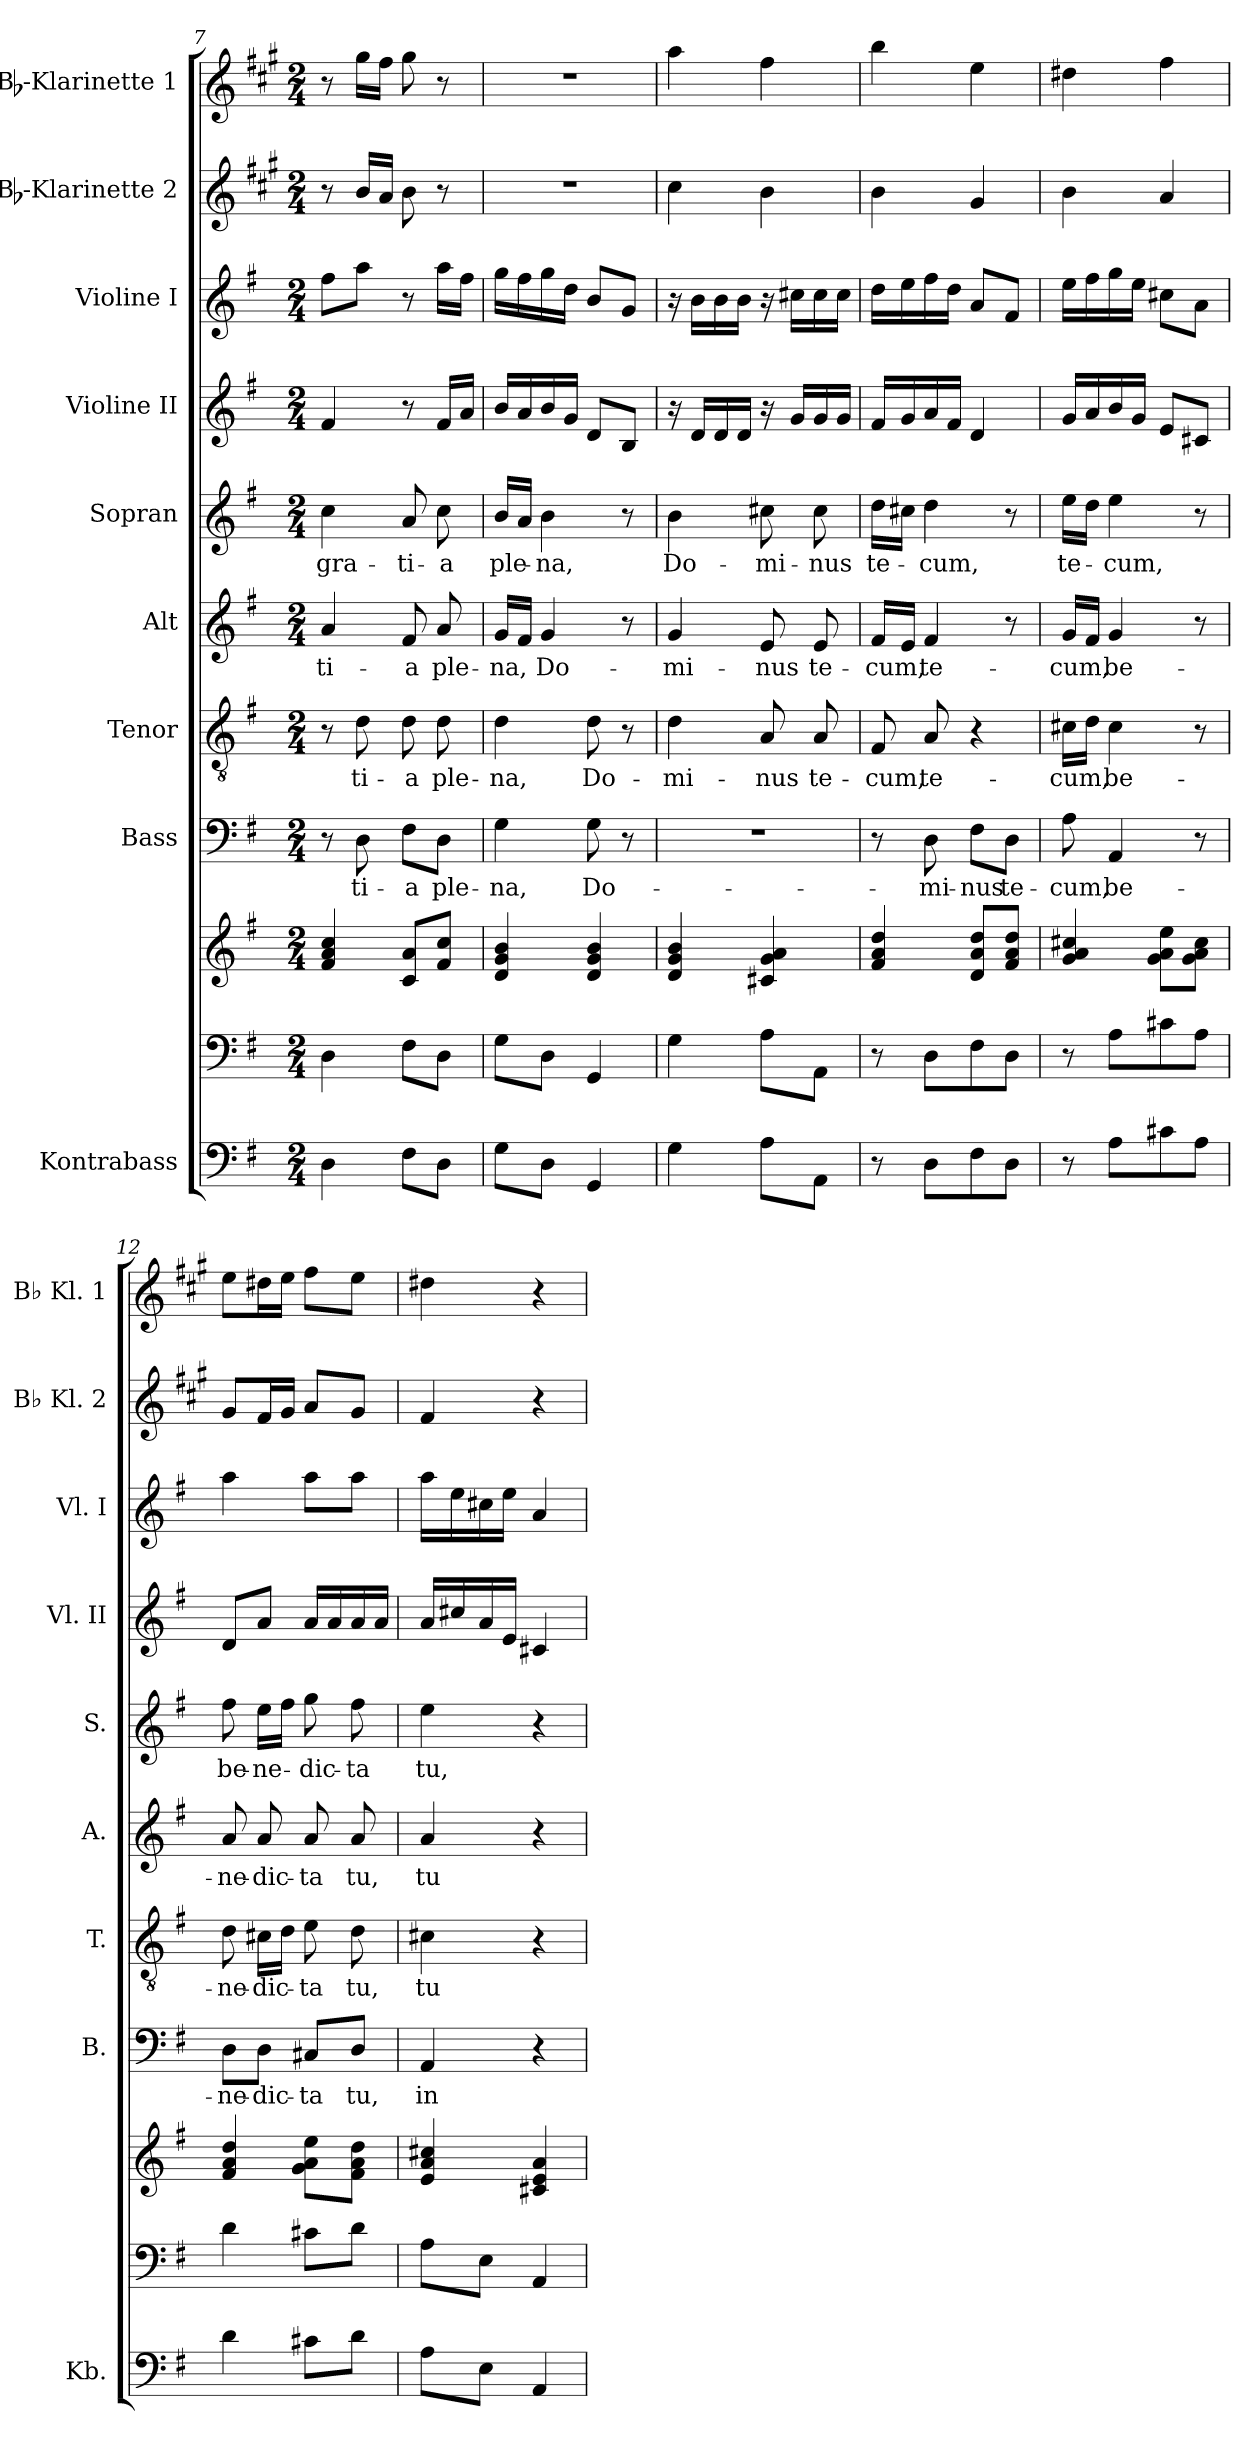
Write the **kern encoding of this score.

**kern	**kern	**kern	**kern	**text	**kern	**text	**kern	**text	**kern	**text	**kern	**kern	**kern	**kern
*part10	*part9	*part9	*part8	*part8	*part7	*part7	*part6	*part6	*part5	*part5	*part4	*part3	*part2	*part1
*staff11	*staff10	*staff9	*staff8	*staff8	*staff7	*staff7	*staff6	*staff6	*staff5	*staff5	*staff4	*staff3	*staff2	*staff1
*I"Kontrabass	*	*	*I"Bass	*	*I"Tenor	*	*I"Alt	*	*I"Sopran	*	*I"Violine II	*I"Violine I	*I"Bb-Klarinette 2	*I"Bb-Klarinette 1
*I'Kb.	*	*	*I'B.	*	*I'T.	*	*I'A.	*	*I'S.	*	*I'Vl. II	*I'Vl. I	*I'Bb Kl. 2	*I'Bb Kl. 1
*clefF4	*clefF4	*clefG2	*clefF4	*	*clefGv2	*	*clefG2	*	*clefG2	*	*clefG2	*clefG2	*clefG2	*clefG2
*ITrd7c12	*	*	*	*	*	*	*	*	*	*	*	*	*ITrd1c2	*ITrd1c2
*k[f#]	*k[f#]	*k[f#]	*k[f#]	*	*k[f#]	*	*k[f#]	*	*k[f#]	*	*k[f#]	*k[f#]	*k[f#]	*k[f#]
*G:	*G:	*G:	*G:	*	*G:	*	*G:	*	*G:	*	*G:	*G:	*G:	*G:
*M2/4	*M2/4	*M2/4	*M2/4	*	*M2/4	*	*M2/4	*	*M2/4	*	*M2/4	*M2/4	*M2/4	*M2/4
=7	=7	=7	=7	=7	=7	=7	=7	=7	=7	=7	=7	=7	=7	=7
!	!	!	!	!	!	!	!	!LO:LY:b	!	!LO:LY:b	!	!	!	!
4DD\	4D\	4f#/ 4a/ 4cc/	8r	.	8r	.	4a/	-ti-	4cc\	gra-	4f#/	8ff#\L	8r	8r
!	!	!	!	!LO:LY:b	!	!LO:LY:b	!	!	!	!	!	!	!	!
.	.	.	8D\	ti-	8d\	ti-	.	.	.	.	.	8aa\J	16a/LL	16ff#\LL
.	.	.	.	.	.	.	.	.	.	.	.	.	16g/JJ	16ee\JJ
!	!	!	!	!LO:LY:b	!	!LO:LY:b	!	!LO:LY:b	!	!LO:LY:b	!	!	!	!
8FF#\L	8F#\L	8c/ 8a/L	8F#\L	-a	8d\	-a	8f#/	-a	8a/	-ti-	8r	8r	8a\	8ff#\
!	!	!	!	!LO:LY:b	!	!LO:LY:b	!	!LO:LY:b	!	!LO:LY:b	!	!	!	!
8DD\J	8D\J	8f#/ 8cc/J	8D\J	ple-	8d\	ple-	8a/	ple-	8cc\	-a	16f#/LL	16aa\LL	8r	8r
.	.	.	.	.	.	.	.	.	.	.	16a/JJ	16ff#\JJ	.	.
=8	=8	=8	=8	=8	=8	=8	=8	=8	=8	=8	=8	=8	=8	=8
!	!	!	!	!LO:LY:b	!	!LO:LY:b	!	!LO:LY:b	!	!LO:LY:b	!	!	!	!
8GG\L	8G\L	4d/ 4g/ 4b/	4G\	-na,	4d\	-na,	16g/LL	-na,	16b/LL	ple-	16b/LL	16gg\LL	2r	2r
.	.	.	.	.	.	.	16f#/JJ	.	16a/JJ	.	16a/	16ff#\	.	.
!	!	!	!	!	!	!	!	!LO:LY:b	!	!LO:LY:b	!	!	!	!
8DD\J	8D\J	.	.	.	.	.	4g/	Do-	4b\	-na,	16b/	16gg\	.	.
.	.	.	.	.	.	.	.	.	.	.	16g/JJ	16dd\JJ	.	.
!	!	!	!	!LO:LY:b	!	!LO:LY:b	!	!	!	!	!	!	!	!
4GGG/	4GG/	4d/ 4g/ 4b/	8G\	Do-	8d\	Do-	.	.	.	.	8d/L	8b/L	.	.
.	.	.	8r	.	8r	.	8r	.	8r	.	8B/J	8g/J	.	.
=9	=9	=9	=9	=9	=9	=9	=9	=9	=9	=9	=9	=9	=9	=9
!	!	!	!	!	!	!LO:LY:b	!	!LO:LY:b	!	!LO:LY:b	!	!	!	!
4GG\	4G\	4d/ 4g/ 4b/	2r	.	4d\	-mi-	4g/	-mi-	4b\	Do-	16r	16r	4b\	4gg\
.	.	.	.	.	.	.	.	.	.	.	16d/LL	16b\LL	.	.
.	.	.	.	.	.	.	.	.	.	.	16d/	16b\	.	.
.	.	.	.	.	.	.	.	.	.	.	16d/JJ	16b\JJ	.	.
!	!	!	!	!	!	!LO:LY:b	!	!LO:LY:b	!	!LO:LY:b	!	!	!	!
8AA\L	8A\L	4c#X/ 4g/ 4a/	.	.	8A/	-nus	8e/	-nus	8cc#X\	-mi-	16r	16r	4a\	4ee\
.	.	.	.	.	.	.	.	.	.	.	16g/LL	16cc#X\LL	.	.
!	!	!	!	!	!	!LO:LY:b	!	!LO:LY:b	!	!LO:LY:b	!	!	!	!
8AAA\J	8AA\J	.	.	.	8A/	te-	8e/	te-	8cc#\	-nus	16g/	16cc#\	.	.
.	.	.	.	.	.	.	.	.	.	.	16g/JJ	16cc#\JJ	.	.
!!LO:PB:g=z
=10	=10	=10	=10	=10	=10	=10	=10	=10	=10	=10	=10	=10	=10	=10
!	!	!	!	!	!	!LO:LY:b	!	!LO:LY:b	!	!LO:LY:b	!	!	!	!
8r	8r	4f#/ 4a/ 4dd/	8r	.	8F#/	-cum,	16f#/LL	-cum,	16dd\LL	te-	16f#/LL	16dd\LL	4a\	4aa\
.	.	.	.	.	.	.	16e/JJ	.	16cc#X\JJ	.	16g/	16ee\	.	.
!	!	!	!	!LO:LY:b	!	!LO:LY:b	!	!LO:LY:b	!	!LO:LY:b	!	!	!	!
8DD\L	8D\L	.	8D\	-mi-	8A/	te-	4f#/	te-	4dd\	-cum,	16a/	16ff#\	.	.
.	.	.	.	.	.	.	.	.	.	.	16f#/JJ	16dd\JJ	.	.
!	!	!	!	!LO:LY:b	!	!	!	!	!	!	!	!	!	!
8FF#\	8F#\	8d/ 8a/ 8dd/L	8F#\L	-nus	4r	.	.	.	.	.	4d/	8a/L	4f#/	4dd\
!	!	!	!	!LO:LY:b	!	!	!	!	!	!	!	!	!	!
8DD\J	8D\J	8f#/ 8a/ 8dd/J	8D\J	te-	.	.	8r	.	8r	.	.	8f#/J	.	.
=11	=11	=11	=11	=11	=11	=11	=11	=11	=11	=11	=11	=11	=11	=11
!	!	!	!	!LO:LY:b	!	!LO:LY:b	!	!LO:LY:b	!	!LO:LY:b	!	!	!	!
8r	8r	4g/ 4a/ 4cc#X/	8A\	-cum,	16c#X\LL	-cum,	16g/LL	-cum,	16ee\LL	te-	16g/LL	16ee\LL	4a\	4cc#X\
.	.	.	.	.	16d\JJ	.	16f#/JJ	.	16dd\JJ	.	16a/	16ff#\	.	.
!	!	!	!	!LO:LY:b	!	!LO:LY:b	!	!LO:LY:b	!	!LO:LY:b	!	!	!	!
8AA\L	8A\L	.	4AA/	be-	4c#\	be-	4g/	be-	4ee\	-cum,	16b/	16gg\	.	.
.	.	.	.	.	.	.	.	.	.	.	16g/JJ	16ee\JJ	.	.
8C#X\	8c#X\	8g\ 8a\ 8ee\L	.	.	.	.	.	.	.	.	8e/L	8cc#X\L	4g/	4ee\
8AA\J	8A\J	8g\ 8a\ 8cc#\J	8r	.	8r	.	8r	.	8r	.	8c#X/J	8a\J	.	.
=12	=12	=12	=12	=12	=12	=12	=12	=12	=12	=12	=12	=12	=12	=12
!	!	!	!	!LO:LY:b	!	!LO:LY:b	!	!LO:LY:b	!	!LO:LY:b	!	!	!	!
4D\	4d\	4f#/ 4a/ 4dd/	8D\L	-ne-	8d\	-ne-	8a/	-ne-	8ff#\	be-	8d/L	4aa\	8f#/L	8dd\L
!	!	!	!	!LO:LY:b	!	!LO:LY:b	!	!LO:LY:b	!	!LO:LY:b	!	!	!	!
.	.	.	8D\J	-dic-	16c#X\LL	-dic-	8a/	-dic-	16ee\LL	-ne-	8a/J	.	16e/L	16cc#X\L
.	.	.	.	.	16d\JJ	.	.	.	16ff#\JJ	.	.	.	16f#/JJ	16dd\JJ
!	!	!	!	!LO:LY:b	!	!LO:LY:b	!	!LO:LY:b	!	!LO:LY:b	!	!	!	!
8C#X\L	8c#X\L	8g\ 8a\ 8ee\L	8C#X/L	-ta	8e\	-ta	8a/	-ta	8gg\	-dic-	16a/LL	8aa\L	8g/L	8ee\L
.	.	.	.	.	.	.	.	.	.	.	16a/	.	.	.
!	!	!	!	!LO:LY:b	!	!LO:LY:b	!	!LO:LY:b	!	!LO:LY:b	!	!	!	!
8D\J	8d\J	8f#\ 8a\ 8dd\J	8D/J	tu,	8d\	tu,	8a/	tu,	8ff#\	-ta	16a/	8aa\J	8f#/J	8dd\J
.	.	.	.	.	.	.	.	.	.	.	16a/JJ	.	.	.
=13	=13	=13	=13	=13	=13	=13	=13	=13	=13	=13	=13	=13	=13	=13
!	!	!	!	!LO:LY:b	!	!LO:LY:b	!	!LO:LY:b	!	!LO:LY:b	!	!	!	!
8AA\L	8A\L	4e/ 4a/ 4cc#X/	4AA/	in	4c#X\	tu	4a/	tu	4ee\	tu,	16a/LL	16aa\LL	4e/	4cc#X\
.	.	.	.	.	.	.	.	.	.	.	16cc#X/	16ee\	.	.
8EE\J	8E\J	.	.	.	.	.	.	.	.	.	16a/	16cc#X\	.	.
.	.	.	.	.	.	.	.	.	.	.	16e/JJ	16ee\JJ	.	.
4AAA/	4AA/	4c#X/ 4e/ 4a/	4r	.	4r	.	4r	.	4r	.	4c#X/	4a/	4r	4r
=	=	=	=	=	=	=	=	=	=	=	=	=	=	=
*-	*-	*-	*-	*-	*-	*-	*-	*-	*-	*-	*-	*-	*-	*-
